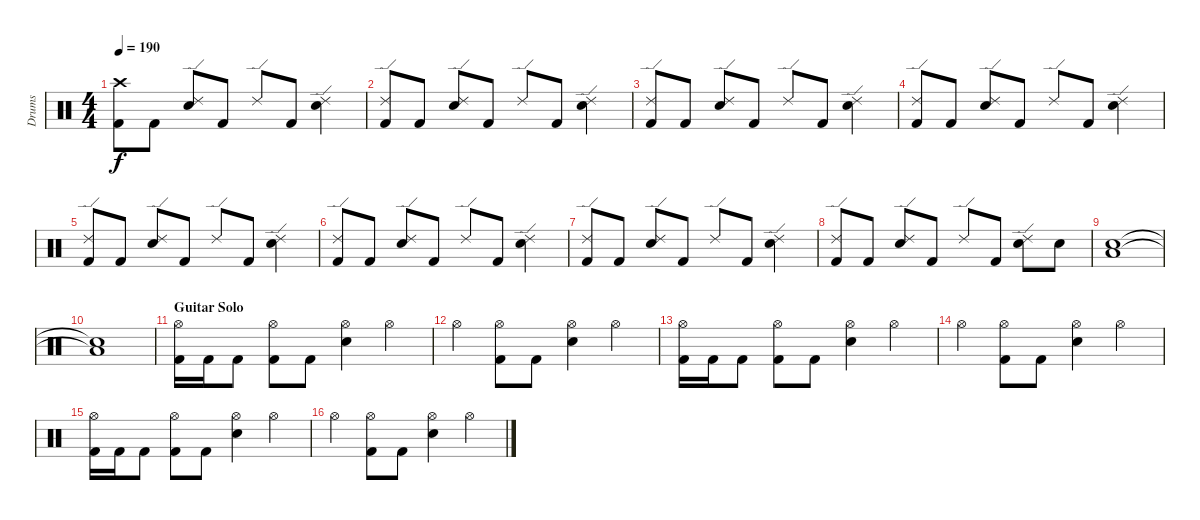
\track ("Drums" "Drums") {instrument percussion}
\staff {score}
\articulation defaults
\ts (4 4)
\tempo 190
\clef neutral
\ks c
("Crash high (hit)" "Kick (hit) 2").8{dy f} "Kick (hit) 2".8 ("Ride (edge) 2" "Snare (hit) 2").8 "Kick (hit) 2".8 "Ride (edge) 2".8 "Kick (hit) 2".8 ("Ride (edge) 2" "Snare (hit) 2").4 |
("Ride (edge) 2" "Kick (hit) 2").8 "Kick (hit) 2".8 ("Ride (edge) 2" "Snare (hit) 2").8 "Kick (hit) 2".8 "Ride (edge) 2".8 "Kick (hit) 2".8 ("Ride (edge) 2" "Snare (hit) 2").4 |
("Ride (edge) 2" "Kick (hit) 2").8 "Kick (hit) 2".8 ("Ride (edge) 2" "Snare (hit) 2").8 "Kick (hit) 2".8 "Ride (edge) 2".8 "Kick (hit) 2".8 ("Ride (edge) 2" "Snare (hit) 2").4 |
("Ride (edge) 2" "Kick (hit) 2").8 "Kick (hit) 2".8 ("Ride (edge) 2" "Snare (hit) 2").8 "Kick (hit) 2".8 "Ride (edge) 2".8 "Kick (hit) 2".8 ("Ride (edge) 2" "Snare (hit) 2").4 |
("Ride (edge) 2" "Kick (hit) 2").8 "Kick (hit) 2".8 ("Ride (edge) 2" "Snare (hit) 2").8 "Kick (hit) 2".8 "Ride (edge) 2".8 "Kick (hit) 2".8 ("Ride (edge) 2" "Snare (hit) 2").4 |
("Ride (edge) 2" "Kick (hit) 2").8 "Kick (hit) 2".8 ("Ride (edge) 2" "Snare (hit) 2").8 "Kick (hit) 2".8 "Ride (edge) 2".8 "Kick (hit) 2".8 ("Ride (edge) 2" "Snare (hit) 2").4 |
("Ride (edge) 2" "Kick (hit) 2").8 "Kick (hit) 2".8 ("Ride (edge) 2" "Snare (hit) 2").8 "Kick (hit) 2".8 "Ride (edge) 2".8 "Kick (hit) 2".8 ("Ride (edge) 2" "Snare (hit) 2").4 |
("Ride (edge) 2" "Kick (hit) 2").8 "Kick (hit) 2".8 ("Ride (edge) 2" "Snare (hit) 2").8 "Kick (hit) 2".8 "Ride (edge) 2".8 "Kick (hit) 2".8 ("Ride (edge) 2" "Snare (hit) 2").8 "Snare (hit) 2".8 |
("Low Floor Tom (hit)" "Snare (hit) 2").1 |
("Low Floor Tom (hit)"{t} "Snare (hit) 2"{t}).1 |
\section ("" "Guitar Solo")
("Hi-Hat (open)" "Kick (hit) 2").16 "Kick (hit) 2".16 "Kick (hit) 2".8 ("Hi-Hat (open)" "Kick (hit) 2").8 "Kick (hit) 2".8 ("Hi-Hat (open)" "Snare (hit) 2").4 "Hi-Hat (open)".4 |
"Hi-Hat (open)".4 ("Hi-Hat (open)" "Kick (hit) 2").8 "Kick (hit) 2".8 ("Hi-Hat (open)" "Snare (hit) 2").4 "Hi-Hat (open)".4 |
("Hi-Hat (open)" "Kick (hit) 2").16 "Kick (hit) 2".16 "Kick (hit) 2".8 ("Hi-Hat (open)" "Kick (hit) 2").8 "Kick (hit) 2".8 ("Hi-Hat (open)" "Snare (hit) 2").4 "Hi-Hat (open)".4 |
"Hi-Hat (open)".4 ("Hi-Hat (open)" "Kick (hit) 2").8 "Kick (hit) 2".8 ("Hi-Hat (open)" "Snare (hit) 2").4 "Hi-Hat (open)".4 |
("Hi-Hat (open)" "Kick (hit) 2").16 "Kick (hit) 2".16 "Kick (hit) 2".8 ("Hi-Hat (open)" "Kick (hit) 2").8 "Kick (hit) 2".8 ("Hi-Hat (open)" "Snare (hit) 2").4 "Hi-Hat (open)".4 |
"Hi-Hat (open)".4 ("Hi-Hat (open)" "Kick (hit) 2").8 "Kick (hit) 2".8 ("Hi-Hat (open)" "Snare (hit) 2").4 "Hi-Hat (open)".4
